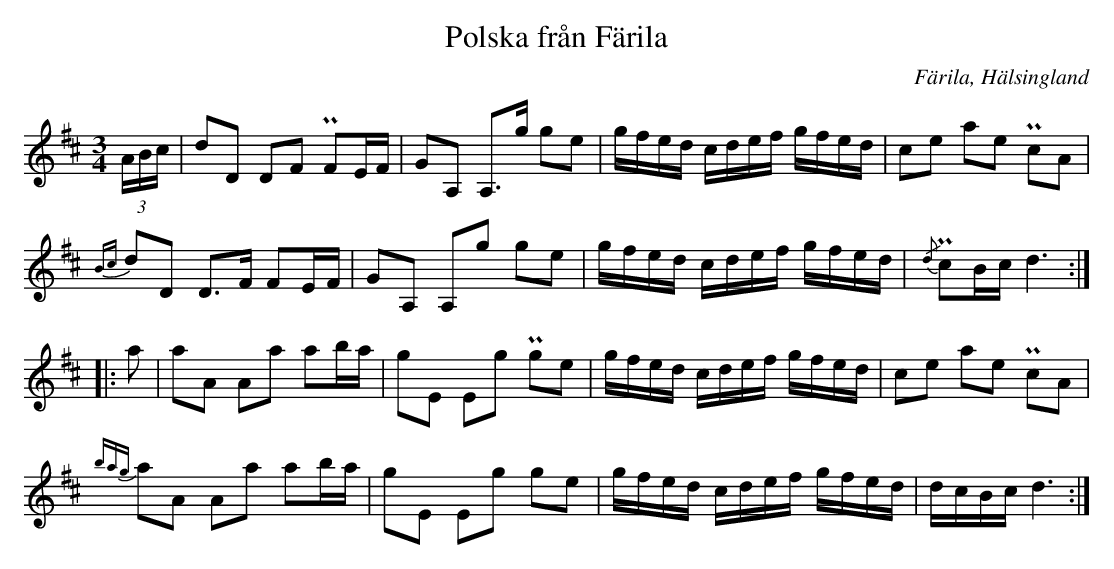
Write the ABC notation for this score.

X:1
T:Polska från Färila
O:Färila, Hälsingland
M:3/4
L:1/16
U:t=turn
K:D
(3ABc | d2D2 D2F2 PF2EF | G2A,2 A,2>g2 g2e2 | gfed cdef gfed | c2e2 a2e2 Pc2A2 |
{Bc}d2D2 D2>F2 F2EF | G2A,2 A,2g2 g2e2 | gfed cdef gfed | {/d}Pc2Bc d6 ::
a2 | a2A2 A2a2 a2ba | g2E2 E2g2 Pg2e2 | gfed cdef gfed | c2e2 a2e2 Pc2A2 |
{b9/5a9/5g9/5}a2A2 A2a2 a2ba | g2E2 E2g2 g2e2 | gfed cdef gfed | dcBc d6 :|
